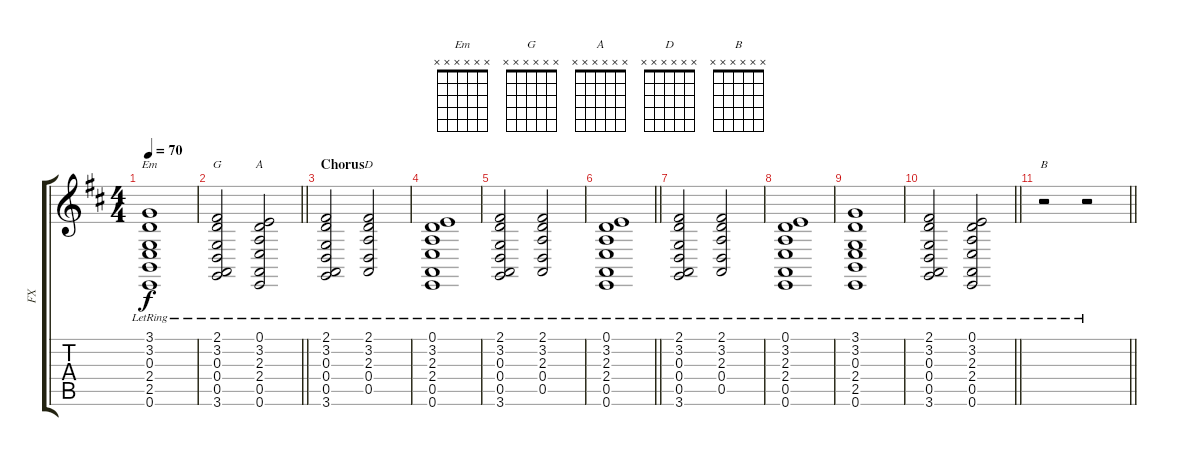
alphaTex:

\track ("FX" "FX") {instrument fx6goblins}
\staff {score tabs}
\tuning (E4 B3 G3 D3 A2 E2) {hide}
\chord ("Em" x x x x x x)
\chord ("G" x x x x x x)
\chord ("A" x x x x x x)
\chord ("D" x x x x x x)
\chord ("B" x x x x x x)
\ts (4 4)
\tempo 70
\clef g2
\ks d
(3.1{lr} 3.2{lr} 0.3{lr} 2.4{lr} 2.5{lr} 0.6{lr}).1{ch "Em" dy f} |
\barLineRight lightlight
(2.1{lr} 3.2{lr} 0.3{lr} 0.4{lr} 0.5{lr} 3.6{lr}).2{ch "G"} (0.1{lr} 3.2{lr} 2.3{lr} 2.4{lr} 0.5{lr} 0.6{lr}).2{ch "A"} |
\section ("" "Chorus")
(2.1{lr} 3.2{lr} 0.3{lr} 0.4{lr} 0.5{lr} 3.6{lr}).2 (2.1{lr} 3.2{lr} 2.3{lr} 0.4{lr} 0.5{lr}).2{ch "D"} |
(0.1{lr} 3.2{lr} 2.3{lr} 2.4{lr} 0.5{lr} 0.6{lr}).1 |
(2.1{lr} 3.2{lr} 0.3{lr} 0.4{lr} 0.5{lr} 3.6{lr}).2 (2.1{lr} 3.2{lr} 2.3{lr} 0.4{lr} 0.5{lr}).2 |
\barLineRight lightlight
(0.1{lr} 3.2{lr} 2.3{lr} 2.4{lr} 0.5{lr} 0.6{lr}).1 |
(2.1{lr} 3.2{lr} 0.3{lr} 0.4{lr} 0.5{lr} 3.6{lr}).2 (2.1{lr} 3.2{lr} 2.3{lr} 0.4{lr} 0.5{lr}).2 |
(0.1{lr} 3.2{lr} 2.3{lr} 2.4{lr} 0.5{lr} 0.6{lr}).1 |
(3.1{lr} 3.2{lr} 0.3{lr} 2.4{lr} 2.5{lr} 0.6{lr}).1 |
\barLineRight lightlight
(2.1{lr} 3.2{lr} 0.3{lr} 0.4{lr} 0.5{lr} 3.6{lr}).2 (0.1{lr} 3.2{lr} 2.3{lr} 2.4{lr} 0.5{lr} 0.6{lr}).2 |
\barLineRight lightlight
r.2{ch "B"} r.2
